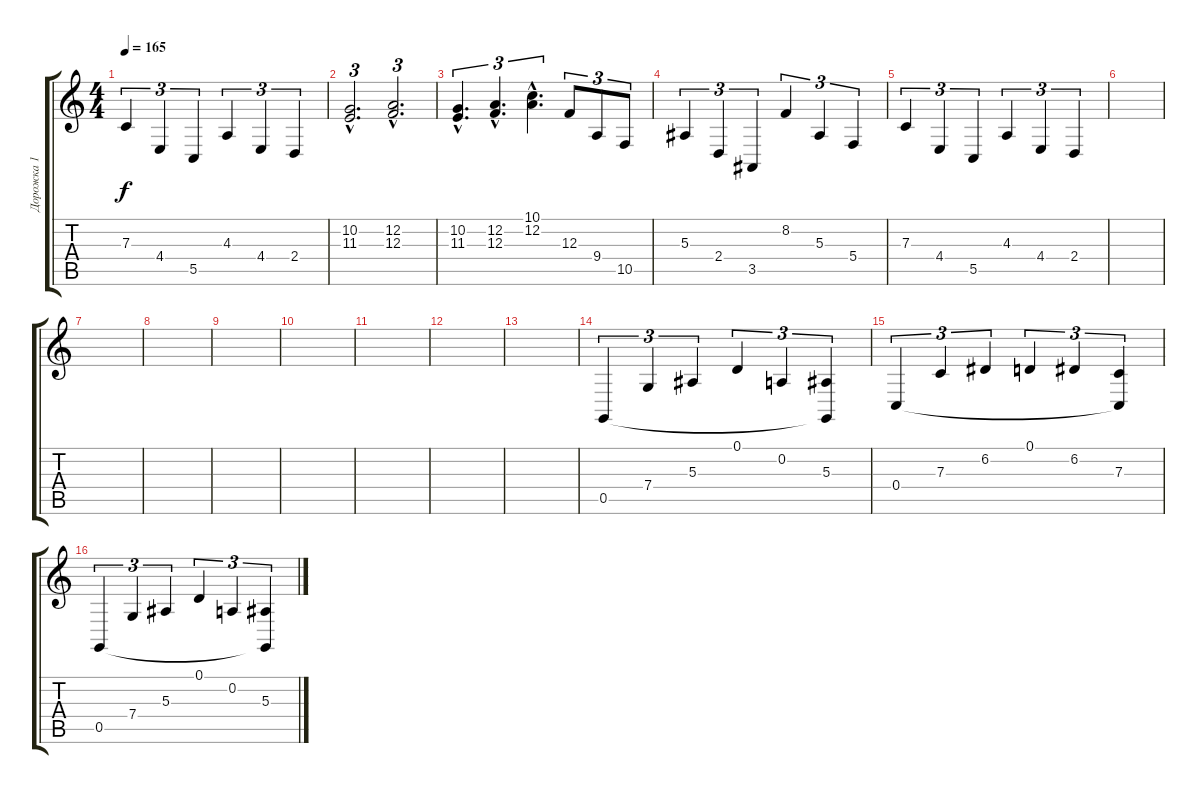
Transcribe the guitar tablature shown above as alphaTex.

\track ("Дорожка 1" "Дорожка 1") {instrument harpsichord}
\staff {score tabs}
\tuning (D4 A3 F3 C3 G2 D2) {hide}
\ts (4 4)
\tempo 165
\clef g2
\ks c
7.3.4{tu (3 2) dy f} 4.4.4{tu (3 2)} 5.5.4{tu (3 2)} 4.3.4{tu (3 2)} 4.4.4{tu (3 2)} 2.4.4{tu (3 2)} |
(10.2{hac} 11.3{hac}).2{d tu (3 2)} (12.2{hac} 12.3{hac}).2{d tu (3 2)} |
(10.2{hac} 11.3{hac}).4{d tu (3 2)} (12.2{hac} 12.3{hac}).4{d tu (3 2)} (10.1{hac} 12.2{hac}).4{d tu (3 2)} 12.3.8{tu (3 2)} 9.4.8{tu (3 2)} 10.5.8{tu (3 2)} |
5.3.4{tu (3 2)} 2.4.4{tu (3 2)} 3.5.4{tu (3 2)} 8.2.4{tu (3 2)} 5.3.4{tu (3 2)} 5.4.4{tu (3 2)} |
7.3.4{tu (3 2)} 4.4.4{tu (3 2)} 5.5.4{tu (3 2)} 4.3.4{tu (3 2)} 4.4.4{tu (3 2)} 2.4.4{tu (3 2)} |
|
|
|
|
|
|
|
|
0.5.4{tu (3 2)} 7.4.4{tu (3 2)} 5.3.4{tu (3 2)} 0.1.4{tu (3 2)} 0.2.4{tu (3 2)} (5.3 0.5{t}).4{tu (3 2)} |
0.4.4{tu (3 2)} 7.3.4{tu (3 2)} 6.2.4{tu (3 2)} 0.1.4{tu (3 2)} 6.2.4{tu (3 2)} (7.3 0.4{t}).4{tu (3 2)} |
0.5.4{tu (3 2)} 7.4.4{tu (3 2)} 5.3.4{tu (3 2)} 0.1.4{tu (3 2)} 0.2.4{tu (3 2)} (5.3 0.5{t}).4{tu (3 2)}
